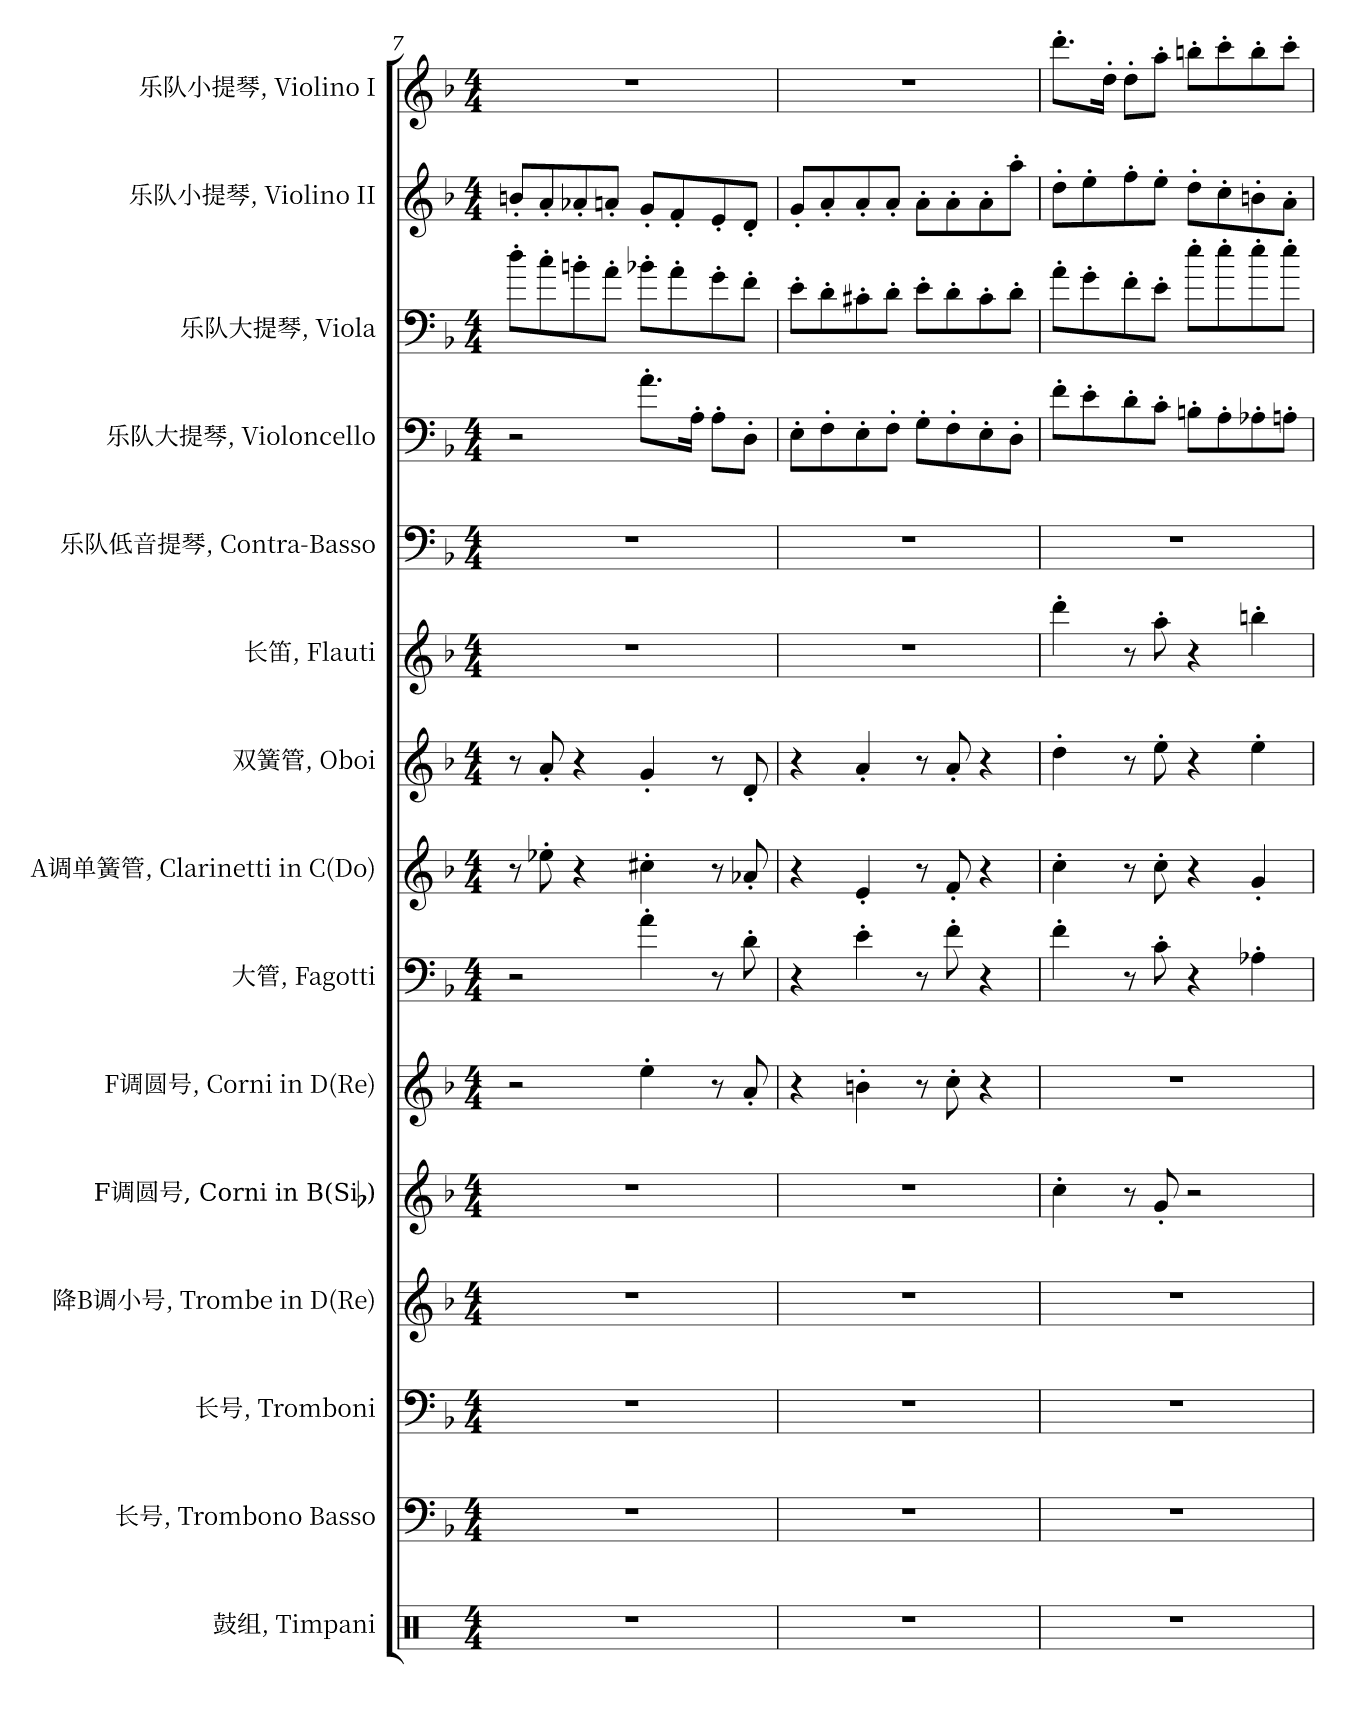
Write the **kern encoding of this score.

**kern	**kern	**kern	**kern	**kern	**kern	**kern	**kern	**kern	**kern	**kern	**kern	**kern	**kern	**kern
*part15	*part14	*part13	*part12	*part11	*part10	*part9	*part8	*part7	*part6	*part5	*part4	*part3	*part2	*part1
*staff15	*staff14	*staff13	*staff12	*staff11	*staff10	*staff9	*staff8	*staff7	*staff6	*staff5	*staff4	*staff3	*staff2	*staff1
*I"鼓组, Timpani	*I"长号, Trombono Basso	*I"长号, Tromboni	*I"降B调小号, Trombe in D(Re)	*I"F调圆号, Corni in B(Si-flat)	*I"F调圆号, Corni in D(Re)	*I"大管, Fagotti	*I"A调单簧管, Clarinetti in C(Do)	*I"双簧管, Oboi	*I"长笛, Flauti	*I"乐队低音提琴, Contra-Basso	*I"乐队大提琴, Violoncello	*I"乐队大提琴, Viola	*I"乐队小提琴, Violino II	*I"乐队小提琴, Violino I
*	*I'Tbn.	*I'Tbn.	*	*	*	*	*I'A Cl.	*I'Ob.	*I'Fl.	*I'Cbs.	*	*	*	*
*clefX	*clefF4	*clefF4	*clefG2	*clefG2	*clefG2	*clefF4	*clefG2	*clefG2	*clefG2	*clefF4	*clefF4	*clefF4	*clefG2	*clefG2
*	*	*	*ITrd1c2	*ITrd4c7	*ITrd4c7	*	*ITrd2c3	*	*	*ITrd7c12	*	*	*	*
*k[]	*k[b-]	*k[b-]	*k[b-e-a-]	*k[b-e-]	*k[b-e-]	*k[b-]	*k[f#c#]	*k[b-]	*k[b-]	*k[b-]	*k[b-]	*k[b-]	*k[b-]	*k[b-]
*M4/4	*M4/4	*M4/4	*M4/4	*M4/4	*M4/4	*M4/4	*M4/4	*M4/4	*M4/4	*M4/4	*M4/4	*M4/4	*M4/4	*M4/4
=7	=7	=7	=7	=7	=7	=7	=7	=7	=7	=7	=7	=7	=7	=7
1r	1r	1r	1r	1r	2r	2r	8r	8r	1r	1r	2r	8dd'\L	8bn'/L	1r
.	.	.	.	.	.	.	8ccn'\	8a'/	.	.	.	8cc'\	8a'/	.
.	.	.	.	.	.	.	4r	4r	.	.	.	8bn'\	8a-X'/	.
.	.	.	.	.	.	.	.	.	.	.	.	8a'\J	8an'/J	.
.	.	.	.	.	4a'\	4a'\	4a#X'\	4g'/	.	.	8.a'\L	8b-X'\L	8g'/L	.
.	.	.	.	.	.	.	.	.	.	.	.	8a'\	8f'/	.
.	.	.	.	.	.	.	.	.	.	.	16A'\Jk	.	.	.
.	.	.	.	.	8r	8r	8r	8r	.	.	8A'\L	8g'\	8e'/	.
.	.	.	.	.	8d'/	8d'\	8fn'/	8d'/	.	.	8D'\J	8f'\J	8d'/J	.
!!LO:PB:g=z
=8	=8	=8	=8	=8	=8	=8	=8	=8	=8	=8	=8	=8	=8	=8
1r	1r	1r	1r	1r	4r	4r	4r	4r	1r	1r	8E'\L	8e'\L	8g'/L	1r
.	.	.	.	.	.	.	.	.	.	.	8F'\	8d'\	8a'/	.
.	.	.	.	.	4en'\	4e'\	4c#'/	4a'/	.	.	8E'\	8c#X'\	8a'/	.
.	.	.	.	.	.	.	.	.	.	.	8F'\J	8d'\J	8a'/J	.
.	.	.	.	.	8r	8r	8r	8r	.	.	8G'\L	8e'\L	8a'\L	.
.	.	.	.	.	8f'\	8f'\	8d'/	8a'/	.	.	8F'\	8d'\	8a'\	.
.	.	.	.	.	4r	4r	4r	4r	.	.	8E'\	8c#'\	8a'\	.
.	.	.	.	.	.	.	.	.	.	.	8D'\J	8d'\J	8aa'\J	.
=9	=9	=9	=9	=9	=9	=9	=9	=9	=9	=9	=9	=9	=9	=9
*	*	*	*	*	*	*	*	*	*	*	*	*	*	*MM163
1r	1r	1r	1r	4f'\	1r	4f'\	4a'\	4dd'\	4ddd'\	1r	8f'\L	8a'\L	8dd'\L	8.ddd'\L
.	.	.	.	.	.	.	.	.	.	.	8e'\	8g'\	8ee'\	.
.	.	.	.	.	.	.	.	.	.	.	.	.	.	16dd'\Jk
.	.	.	.	8r	.	8r	8r	8r	8r	.	8d'\	8f'\	8ff'\	8dd'\L
*	*	*	*	*	*	*	*	*	*	*	*	*	*	*MM165
.	.	.	.	8c'/	.	8c'\	8a'\	8ee'\	8aa'\	.	8c'\J	8e'\J	8ee'\J	8aa'\J
.	.	.	.	2r	.	4r	4r	4r	4r	.	8Bn'\L	8ee'\L	8dd'\L	8bbn'\L
.	.	.	.	.	.	.	.	.	.	.	8A'\	8ee'\	8cc'\	8ccc'\
*	*	*	*	*	*	*	*	*	*	*	*	*	*	*MM171
.	.	.	.	.	.	4A-X'\	4e'/	4ee'\	4bbn'\	.	8A-X'\	8ee'\	8bn'\	8bb'\
.	.	.	.	.	.	.	.	.	.	.	8An'\J	8ee'\J	8a'\J	8ccc'\J
=	=	=	=	=	=	=	=	=	=	=	=	=	=	=
*-	*-	*-	*-	*-	*-	*-	*-	*-	*-	*-	*-	*-	*-	*-
